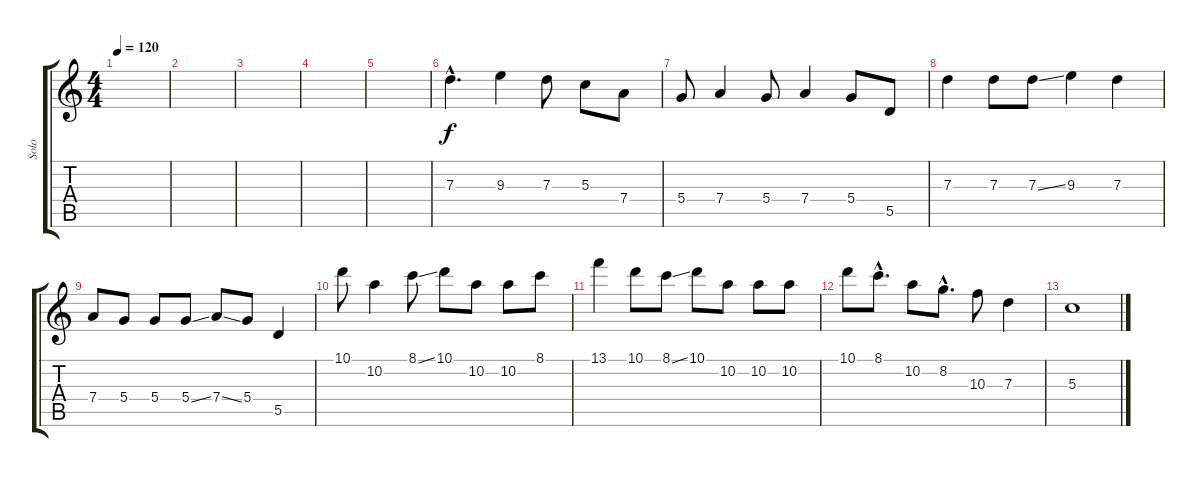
\track ("Solo" "Solo") {instrument distortionguitar}
\staff {score tabs}
\tuning (E4 B3 G3 D3 A2 E2) {hide}
\ts (4 4)
\tempo 120
\clef g2
\ks c
|
|
|
|
|
7.3{hac}.4{d} 9.3.4 7.3.8 5.3.8 7.4.8 |
5.4.8 7.4.4 5.4.8 7.4.4 5.4.8 5.5.8 |
7.3.4 7.3.8 7.3{ss}.8 9.3.4 7.3.4 |
7.4.8 5.4.8 5.4.8 5.4{ss}.8 7.4{ss}.8 5.4.8 5.5.4 |
10.1.8 10.2.4 8.1{ss}.8 10.1.8 10.2.8 10.2.8 8.1.8 |
13.1.4 10.1.8 8.1{ss}.8 10.1.8 10.2.8 10.2.8 10.2.8 |
10.1.8 8.1{hac}.8{d} 10.2.8 8.2{hac}.8{d} 10.3.8 7.3.4 |
5.3.1
